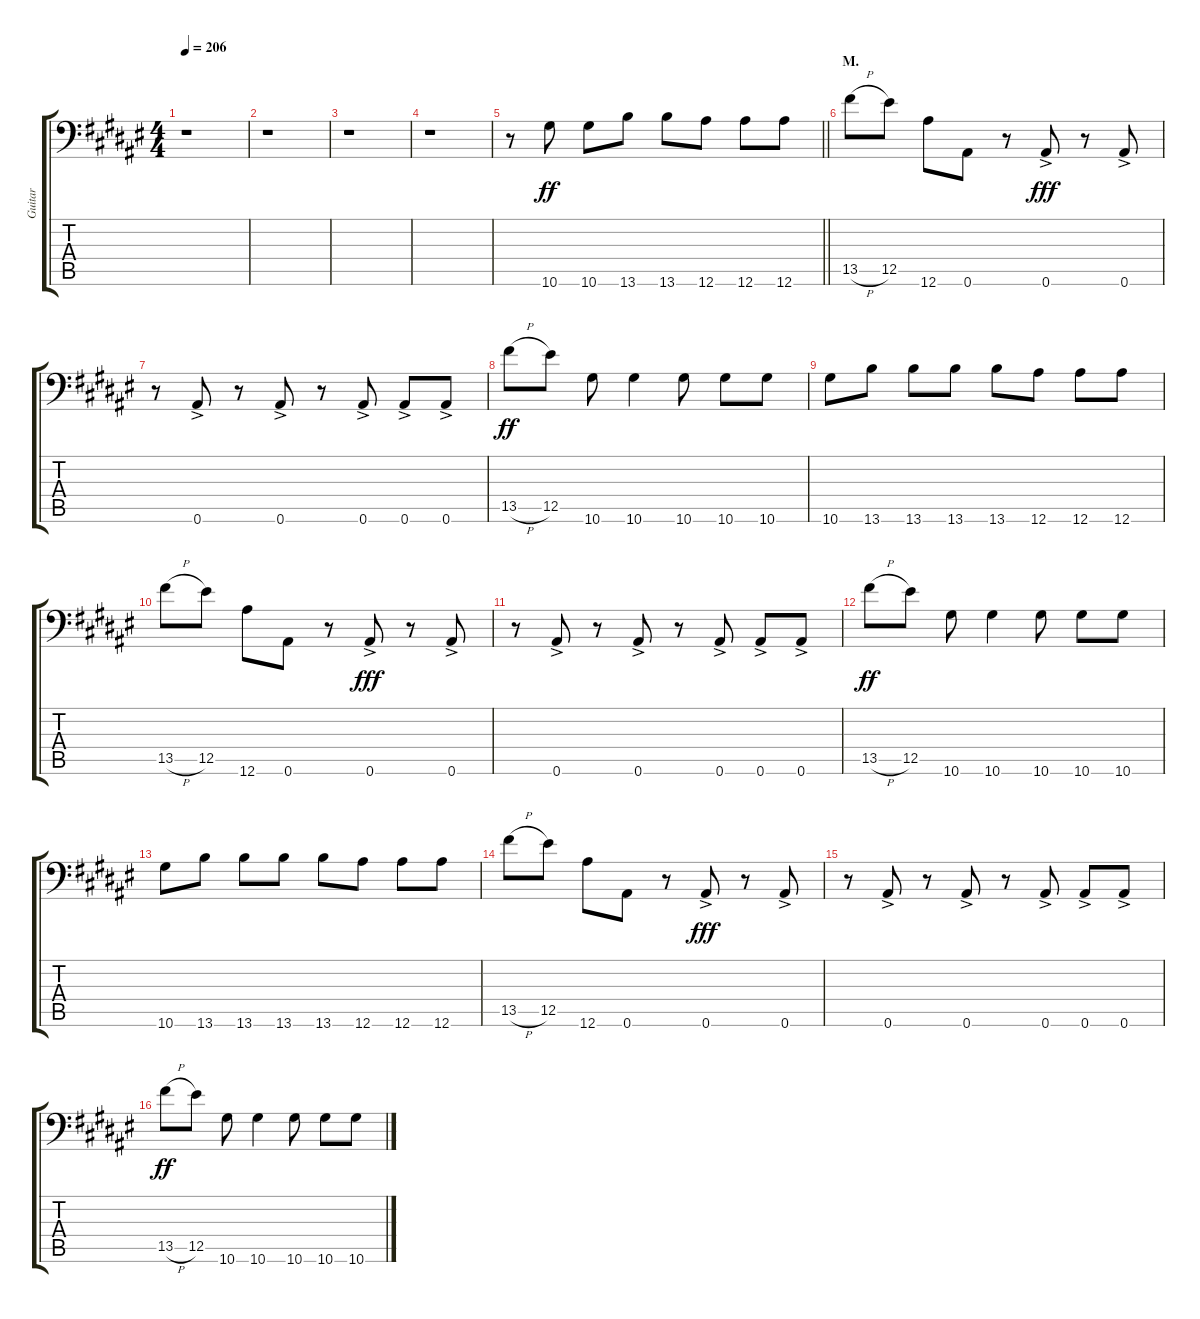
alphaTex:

\track ("Guitar" "Guitar") {instrument distortionguitar}
\staff {score tabs}
\tuning (C4 G3 Eb3 Bb2 F2 Bb1) {hide}
\ts (4 4)
\tempo 206
\clef f4
\ks f#
r.1{dy ff} |
r.1 |
r.1 |
r.1 |
\barLineRight lightlight
r.8 10.6.8 10.6.8 13.6.8 13.6.8 12.6.8 12.6.8 12.6.8 |
\section ("" "M. ")
13.5{h}.8 12.5.8 12.6.8 0.6.8 r.8 0.6{ac}.8{dy fff} r.8 0.6{ac}.8 |
r.8 0.6{ac}.8 r.8 0.6{ac}.8 r.8 0.6{ac}.8 0.6{ac}.8 0.6{ac}.8 |
13.5{h}.8{dy ff} 12.5.8 10.6.8 10.6.4 10.6.8 10.6.8 10.6.8 |
10.6.8 13.6.8 13.6.8 13.6.8 13.6.8 12.6.8 12.6.8 12.6.8 |
13.5{h}.8 12.5.8 12.6.8 0.6.8 r.8 0.6{ac}.8{dy fff} r.8 0.6{ac}.8 |
r.8 0.6{ac}.8 r.8 0.6{ac}.8 r.8 0.6{ac}.8 0.6{ac}.8 0.6{ac}.8 |
13.5{h}.8{dy ff} 12.5.8 10.6.8 10.6.4 10.6.8 10.6.8 10.6.8 |
10.6.8 13.6.8 13.6.8 13.6.8 13.6.8 12.6.8 12.6.8 12.6.8 |
13.5{h}.8 12.5.8 12.6.8 0.6.8 r.8 0.6{ac}.8{dy fff} r.8 0.6{ac}.8 |
r.8 0.6{ac}.8 r.8 0.6{ac}.8 r.8 0.6{ac}.8 0.6{ac}.8 0.6{ac}.8 |
13.5{h}.8{dy ff} 12.5.8 10.6.8 10.6.4 10.6.8 10.6.8 10.6.8
